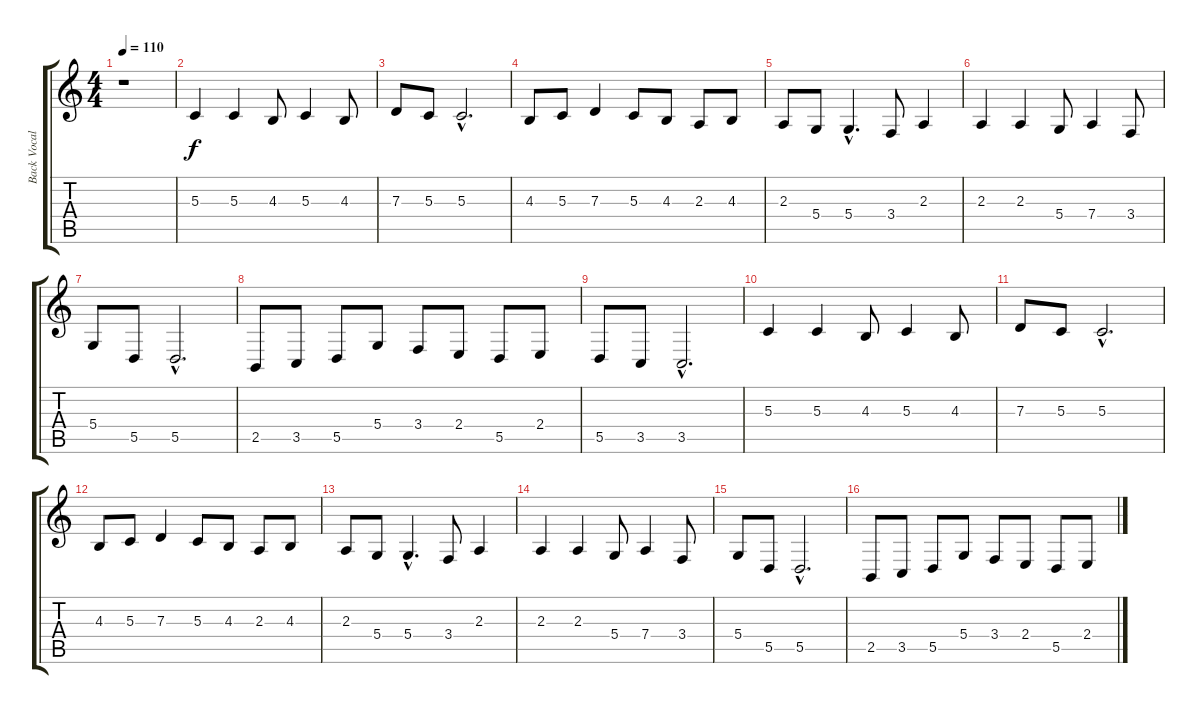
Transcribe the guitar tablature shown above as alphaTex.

\track ("Back Vocal" "Back Vocal") {instrument stringensemble1}
\staff {score tabs}
\tuning (E4 B3 G3 D3 A2 E2) {hide}
\ts (4 4)
\tempo 110
\clef g2
\ks c
r.1{dy f instrument stringensemble1} |
5.3.4 5.3.4 4.3.8 5.3.4 4.3.8 |
7.3.8 5.3.8 5.3{hac}.2{d} |
4.3.8 5.3.8 7.3.4 5.3.8 4.3.8 2.3.8 4.3.8 |
2.3.8 5.4.8 5.4{hac}.4{d} 3.4.8 2.3.4 |
2.3.4 2.3.4 5.4.8 7.4.4 3.4.8 |
5.4.8 5.5.8 5.5{hac}.2{d} |
2.5.8 3.5.8 5.5.8 5.4.8 3.4.8 2.4.8 5.5.8 2.4.8 |
5.5.8 3.5.8 3.5{hac}.2{d} |
5.3.4 5.3.4 4.3.8 5.3.4 4.3.8 |
7.3.8 5.3.8 5.3{hac}.2{d} |
4.3.8 5.3.8 7.3.4 5.3.8 4.3.8 2.3.8 4.3.8 |
2.3.8 5.4.8 5.4{hac}.4{d} 3.4.8 2.3.4 |
2.3.4 2.3.4 5.4.8 7.4.4 3.4.8 |
5.4.8 5.5.8 5.5{hac}.2{d} |
2.5.8 3.5.8 5.5.8 5.4.8 3.4.8 2.4.8 5.5.8 2.4.8
